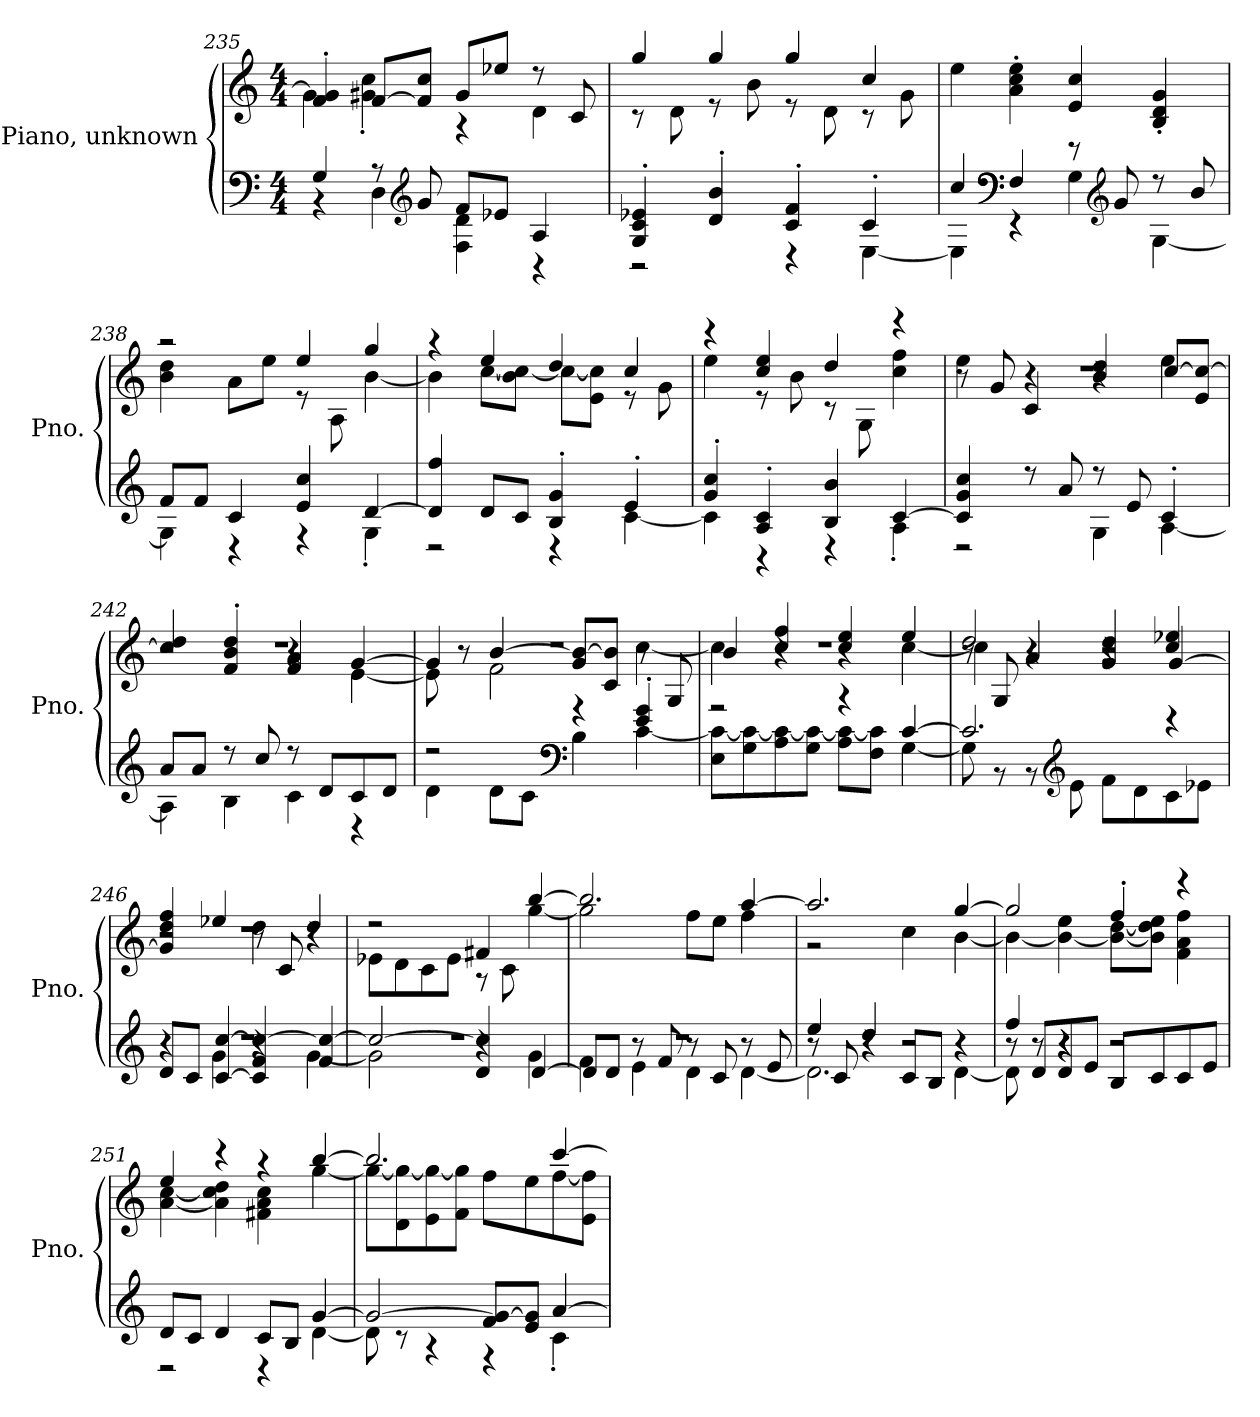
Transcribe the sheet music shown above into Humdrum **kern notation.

**kern	**kern
*part1	*part1
*staff2	*staff1
*I"Piano, unknown	*
*I'Pno.	*
*clefF4	*clefG2
*k[]	*k[]
*M4/4	*M4/4
=235	=235
*^	*^
4G/	4r	4f/' 4g/'	4g#\]
8r	4D\	[8f/L	4g#X\' 4cc\'
*clefG2	*	*	*
8g/	.	8f/] 8cc/J	.
8f/L	4F\ 4d\	8g#/L	4r
8e-X/J	.	8ee-X/J	.
4A/	4r	8r	4d\
.	.	8c/	.
=236	=236	=236	=236
4G/' 4c/' 4e-X/'	2r	4gg/	8r
.	.	.	8d\
4d/' 4b/'	.	4gg/	8r
.	.	.	8b\
4c/' 4f/'	4r	4gg/	8r
.	.	.	8d\
4c'/	[4E\	4cc/	8r
.	.	.	8g\
*	*	*v	*v
!!LO:LB:g=z
=237	=237	=237
4cc/	4E\]	4ee\
*clefF4	*	*
4F/	4r	4a\' 4cc\' 4ee\'
8r	4G\	4e/ 4cc/
*clefG2	*	*
8g/	.	.
8r	[4G\	4B/' 4d/' 4g/'
8b/	.	.
=238	=238	=238
*	*	*^
8f/L	4G\]	2r	4b\ 4dd\
8f/J	.	.	.
4c/	4r	.	8a\L
.	.	.	8ee\J
4e/ 4cc/	4r	4ee/	8r
.	.	.	8A\
[4d/	4G'\	4gg/	[4b\
=239	=239	=239	=239
4d/] 4ff/	2r	4r	4b\]
8d/L	.	4ee/	[8cc\L
8c/J	.	.	8b\ 8cc\_J
4B/' 4g/'	4r	4dd/	8cc\L_
.	.	.	8e\ 8cc\]J
4e'/	[4c\	4cc/	8r
.	.	.	8g\
=240	=240	=240	=240
4g/' 4cc/'	4c\]	4r	4ee\
4A/' 4c/'	4r	4cc/ 4ee/	8r
.	.	.	8b\
4B/ 4b/	4r	4dd/	8r
.	.	.	8G\
[4c/	4A'\	4r	4cc\ 4ff\
!!LO:LB:g=z
=241	=241	=241	=241
*	*	*	*^
4c/] 4g/ 4cc/	2r	1r	4ee\	8r
.	.	.	.	8g/
8r	.	.	4r	4c/
8a/	.	.	.	.
8r	4G\	.	4r	4b/ 4dd/
8e/	.	.	.	.
4c'/	[4A\	.	4ee\	[8cc/L
.	.	.	.	8e/ 8cc/_J
=242	=242	=242	=242	=242
8a/L	4A\]	1r	2r	4cc/] 4dd/
8a/J	.	.	.	.
8r	4B\	.	.	4f/' 4b/' 4dd/'
8cc/	.	.	.	.
8r	4c\	.	4r	4f/ 4a/
8d/L	.	.	.	.
8c/	4r	.	[4e\	[4g/
8d/J	.	.	.	.
=243	=243	=243	=243	=243
2r	4d\	1r	8e\]	4g/]
.	.	.	8r	.
.	8d\L	.	2f\	[4b/
.	8c\J	.	.	.
*clefF4	*	*	*	*
4r	4B\	.	.	8g/ 8b/_L
.	.	.	.	8c/ 8b/]J
4e/' 4g/'	[4c\	.	[4cc\	8r
.	.	.	.	8G/
=244	=244	=244	=244	=244
2r	8E\ 8c\_L	1r	4cc\]	4b/
.	8G\ 8c\_	.	.	.
.	8A\ 8c\_	.	4r	4cc/ 4ff/
.	8G\ 8c\_J	.	.	.
4r	8A\ 8c\_L	.	4r	4cc/ 4ee/
.	8F\ 8c\]J	.	.	.
[4c/	[4G\	.	[4cc\	4ee/
!!LO:LB:g=z	!!	!!
=245	=245	=245	=245	=245
2.c/]	8G\]	2dd/	4cc\]	8r
.	8r	.	.	8G/
.	8r	.	4r	4a/
*clefG2	*	*	*	*
.	8e\	.	.	.
.	8f\L	4r	2r	4g/ 4dd/
.	8d\	.	.	.
4r	8c\	4cc/ 4ee-X/	.	[4g/
.	8e-X\J	.	.	.
=246	=246	=246	=246	=246
*	*^	*	*	*
1r	4r	8d/L	1r	2r	4g/] 4dd/ 4ff/
.	.	8c/J	.	.	.
.	4g\	[4c/ [4cc/	.	.	4ee-X/
.	4r	4c/] 4f/ 4cc/_	.	4dd\	8r
.	.	.	.	.	8c/
.	[4g\	4f/ 4cc/_	.	4r	4dd/
*	*	*	*	*v	*v
=247	=247	=247	=247	=247
1r	2g\]	2cc/_	2r	8e-X\L
.	.	.	.	8d\
.	.	.	.	8c\
.	.	.	.	8e-\J
.	4r	4d/ 4cc/]	4f#X/	8r
.	.	.	.	8c\
.	4g\	[4d/	[4bb/	[4gg\
=248	=248	=248	=248	=248
1r	4f\	8d/L]	2.bb/]	2gg\]
.	.	8d/J	.	.
.	4e\	8r	.	.
.	.	8f/	.	.
.	4d\	8r	.	8ff\L
.	.	8c/	.	8ee\J
.	[4d\	8r	[4aa/	4ff\
.	.	8e/	.	.
!!LO:LB:g=z	!!
=249	=249	=249	=249	=249
4ee/	2.d\]	8r	2.aa/]	2r
.	.	8c/	.	.
4r	.	4dd/	.	.
2r	.	8c/L	.	4cc\
.	.	8B/J	.	.
.	[4d\	4r	[4gg/	[4b\
=250	=250	=250	=250	=250
4ff/	8d\]	8r	2gg/]	4b\_
.	8r	8d/L	.	.
4r	4r	8d/	.	4b\_ 4ee\
.	.	8e/J	.	.
2r	2r	8B/L	4ff'/	8b\_ [8dd\L
.	.	8c/	.	8b\] 8dd\] 8ee\J
.	.	8c/	4r	4f\ 4a\ 4ff\
.	.	8e/J	.	.
*	*v	*v	*	*
=251	=251	=251	=251
8d/L	2r	4ee/	[4a\ [4cc\
8c/J	.	.	.
4d/	.	4r	4a\] 4cc\] 4dd\
8c/L	4r	4r	4f#X\ 4a\ 4cc\
8B/J	.	.	.
[4g/	[4d\	[4bb/	[4gg\
=252	=252	=252	=252
2g/_	8d\]	2.bb/]	8gg\L_
.	8r	.	8d\ 8gg\_
.	4r	.	8e\ 8gg\_
.	.	.	8f\ 8gg\]J
8f/ 8g/_L	4r	.	8ff\L
8e/ 8g/]J	.	.	8ee\
[4a/	4c'\	[4ccc/	[8ff\
.	.	.	8e\ 8ff\]J
*v	*v	*	*
*	*v	*v
=	=
*-	*-
